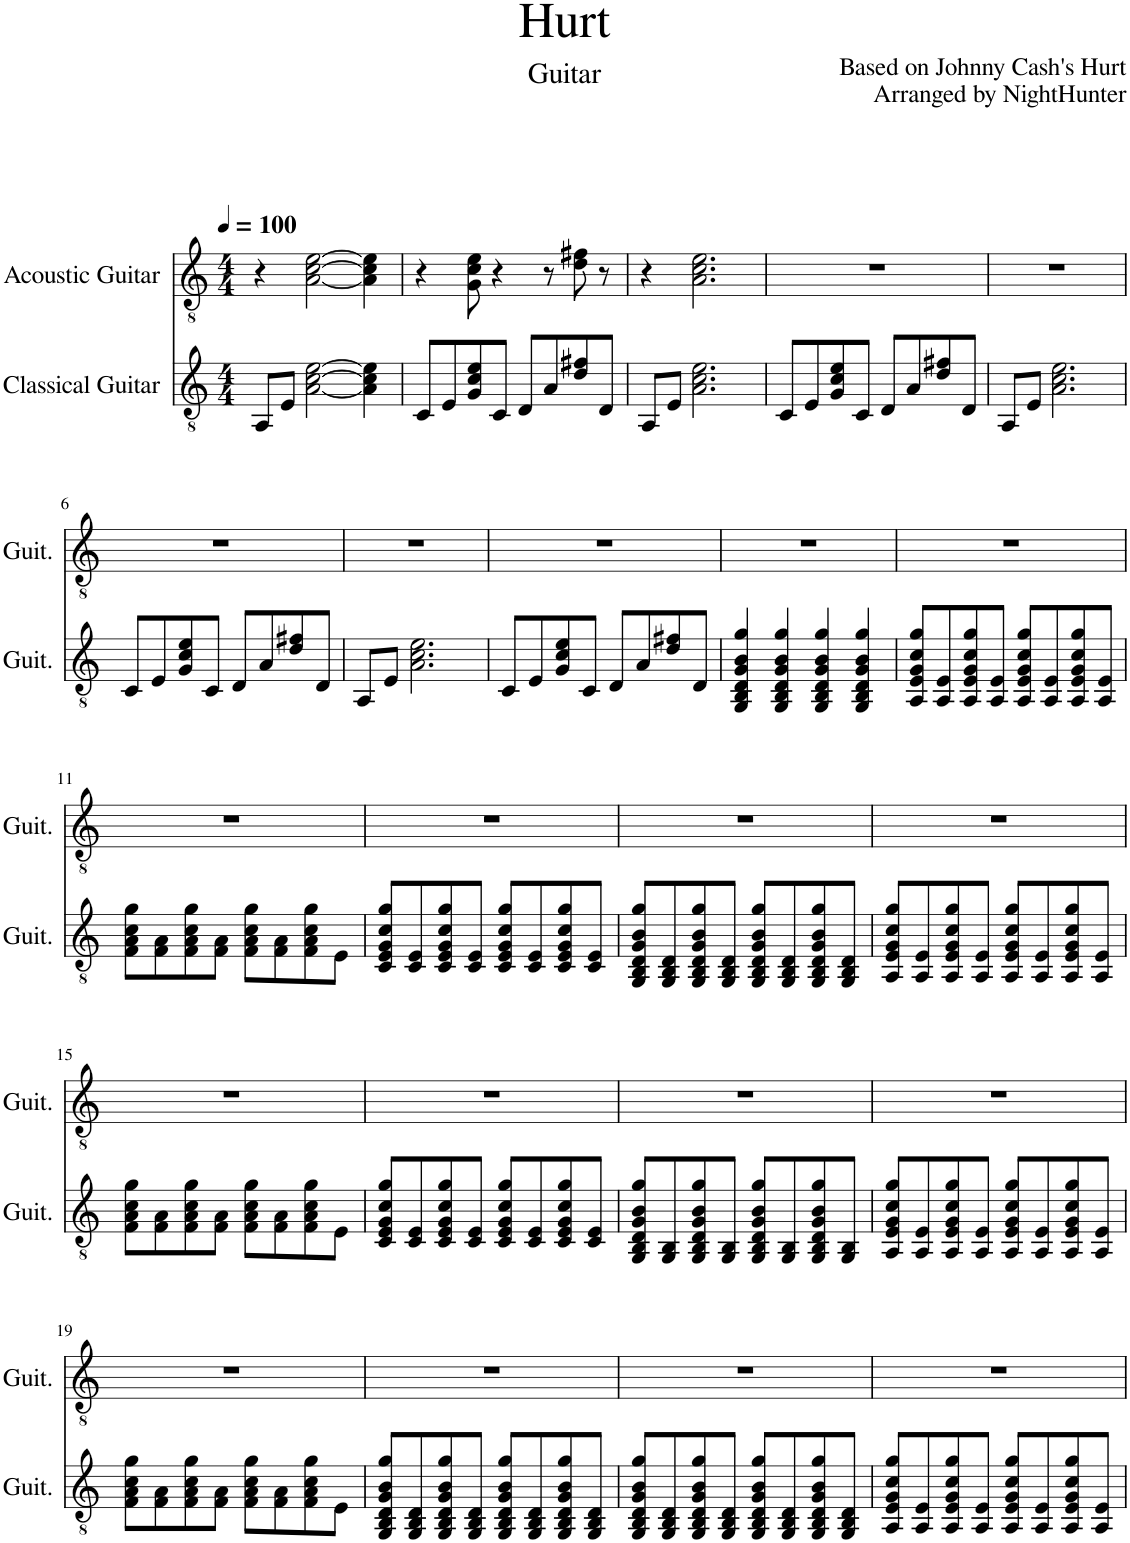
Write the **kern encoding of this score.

**kern	**kern
*part2	*part1
*staff2	*staff1
*I"Classical Guitar	*I"Acoustic Guitar
*I'Guit.	*I'Guit.
*clefGv2	*clefGv2
*k[]	*k[]
*M4/4	*M4/4
*MM100	*MM100
=1	=1
8AA/L	4r
8E/J	.
[2A\ [2c\ [2e\	[2A\ [2c\ [2e\
4A\] 4c\] 4e\]	4A\] 4c\] 4e\]
=2	=2
8C/L	4r
8E/	.
8G/ 8c/ 8e/	8G\ 8c\ 8e\
8C/J	4r
8D/L	.
8A/	8r
8d/ 8f#X/	8d\ 8f#X\
8D/J	8r
=3	=3
8AA/L	4r
8E/J	.
2.A\ 2.c\ 2.e\	2.A\ 2.c\ 2.e\
=4	=4
8C/L	1r
8E/	.
8G/ 8c/ 8e/	.
8C/J	.
8D/L	.
8A/	.
8d/ 8f#X/	.
8D/J	.
=5	=5
8AA/L	1r
8E/J	.
2.A\ 2.c\ 2.e\	.
!!LO:LB:g=z
=6	=6
8C/L	1r
8E/	.
8G/ 8c/ 8e/	.
8C/J	.
8D/L	.
8A/	.
8d/ 8f#X/	.
8D/J	.
=7	=7
8AA/L	1r
8E/J	.
2.A\ 2.c\ 2.e\	.
=8	=8
8C/L	1r
8E/	.
8G/ 8c/ 8e/	.
8C/J	.
8D/L	.
8A/	.
8d/ 8f#X/	.
8D/J	.
=9	=9
4GG/ 4BB/ 4D/ 4G/ 4B/ 4g/	1r
4GG/ 4BB/ 4D/ 4G/ 4B/ 4g/	.
4GG/ 4BB/ 4D/ 4G/ 4B/ 4g/	.
4GG/ 4BB/ 4D/ 4G/ 4B/ 4g/	.
=10	=10
8AA/ 8E/ 8G/ 8c/ 8g/L	1r
8AA/ 8E/	.
8AA/ 8E/ 8G/ 8c/ 8g/	.
8AA/ 8E/J	.
8AA/ 8E/ 8G/ 8c/ 8g/L	.
8AA/ 8E/	.
8AA/ 8E/ 8G/ 8c/ 8g/	.
8AA/ 8E/J	.
!!LO:LB:g=z
=11	=11
8F\ 8A\ 8c\ 8g\L	1r
8F\ 8A\	.
8F\ 8A\ 8c\ 8g\	.
8F\ 8A\J	.
8F\ 8A\ 8c\ 8g\L	.
8F\ 8A\	.
8F\ 8A\ 8c\ 8g\	.
8E\J	.
=12	=12
8C/ 8E/ 8G/ 8c/ 8g/L	1r
8C/ 8E/	.
8C/ 8E/ 8G/ 8c/ 8g/	.
8C/ 8E/J	.
8C/ 8E/ 8G/ 8c/ 8g/L	.
8C/ 8E/	.
8C/ 8E/ 8G/ 8c/ 8g/	.
8C/ 8E/J	.
=13	=13
8GG/ 8BB/ 8D/ 8G/ 8B/ 8g/L	1r
8GG/ 8BB/ 8D/	.
8GG/ 8BB/ 8D/ 8G/ 8B/ 8g/	.
8GG/ 8BB/ 8D/J	.
8GG/ 8BB/ 8D/ 8G/ 8B/ 8g/L	.
8GG/ 8BB/ 8D/	.
8GG/ 8BB/ 8D/ 8G/ 8B/ 8g/	.
8GG/ 8BB/ 8D/J	.
=14	=14
8AA/ 8E/ 8G/ 8c/ 8g/L	1r
8AA/ 8E/	.
8AA/ 8E/ 8G/ 8c/ 8g/	.
8AA/ 8E/J	.
8AA/ 8E/ 8G/ 8c/ 8g/L	.
8AA/ 8E/	.
8AA/ 8E/ 8G/ 8c/ 8g/	.
8AA/ 8E/J	.
!!LO:LB:g=z
=15	=15
8F\ 8A\ 8c\ 8g\L	1r
8F\ 8A\	.
8F\ 8A\ 8c\ 8g\	.
8F\ 8A\J	.
8F\ 8A\ 8c\ 8g\L	.
8F\ 8A\	.
8F\ 8A\ 8c\ 8g\	.
8E\J	.
=16	=16
8C/ 8E/ 8G/ 8c/ 8g/L	1r
8C/ 8E/	.
8C/ 8E/ 8G/ 8c/ 8g/	.
8C/ 8E/J	.
8C/ 8E/ 8G/ 8c/ 8g/L	.
8C/ 8E/	.
8C/ 8E/ 8G/ 8c/ 8g/	.
8C/ 8E/J	.
=17	=17
8GG/ 8BB/ 8D/ 8G/ 8B/ 8g/L	1r
8GG/ 8BB/	.
8GG/ 8BB/ 8D/ 8G/ 8B/ 8g/	.
8GG/ 8BB/J	.
8GG/ 8BB/ 8D/ 8G/ 8B/ 8g/L	.
8GG/ 8BB/	.
8GG/ 8BB/ 8D/ 8G/ 8B/ 8g/	.
8GG/ 8BB/J	.
=18	=18
8AA/ 8E/ 8G/ 8c/ 8g/L	1r
8AA/ 8E/	.
8AA/ 8E/ 8G/ 8c/ 8g/	.
8AA/ 8E/J	.
8AA/ 8E/ 8G/ 8c/ 8g/L	.
8AA/ 8E/	.
8AA/ 8E/ 8G/ 8c/ 8g/	.
8AA/ 8E/J	.
!!LO:LB:g=z
=19	=19
8F\ 8A\ 8c\ 8g\L	1r
8F\ 8A\	.
8F\ 8A\ 8c\ 8g\	.
8F\ 8A\J	.
8F\ 8A\ 8c\ 8g\L	.
8F\ 8A\	.
8F\ 8A\ 8c\ 8g\	.
8E\J	.
=20	=20
8GG/ 8BB/ 8D/ 8G/ 8B/ 8g/L	1r
8GG/ 8BB/ 8D/	.
8GG/ 8BB/ 8D/ 8G/ 8B/ 8g/	.
8GG/ 8BB/ 8D/J	.
8GG/ 8BB/ 8D/ 8G/ 8B/ 8g/L	.
8GG/ 8BB/ 8D/	.
8GG/ 8BB/ 8D/ 8G/ 8B/ 8g/	.
8GG/ 8BB/ 8D/J	.
=21	=21
8GG/ 8BB/ 8D/ 8G/ 8B/ 8g/L	1r
8GG/ 8BB/ 8D/	.
8GG/ 8BB/ 8D/ 8G/ 8B/ 8g/	.
8GG/ 8BB/ 8D/J	.
8GG/ 8BB/ 8D/ 8G/ 8B/ 8g/L	.
8GG/ 8BB/ 8D/	.
8GG/ 8BB/ 8D/ 8G/ 8B/ 8g/	.
8GG/ 8BB/ 8D/J	.
=22	=22
8AA/ 8E/ 8G/ 8c/ 8g/L	1r
8AA/ 8E/	.
8AA/ 8E/ 8G/ 8c/ 8g/	.
8AA/ 8E/J	.
8AA/ 8E/ 8G/ 8c/ 8g/L	.
8AA/ 8E/	.
8AA/ 8E/ 8G/ 8c/ 8g/	.
8AA/ 8E/J	.
=	=
*-	*-
